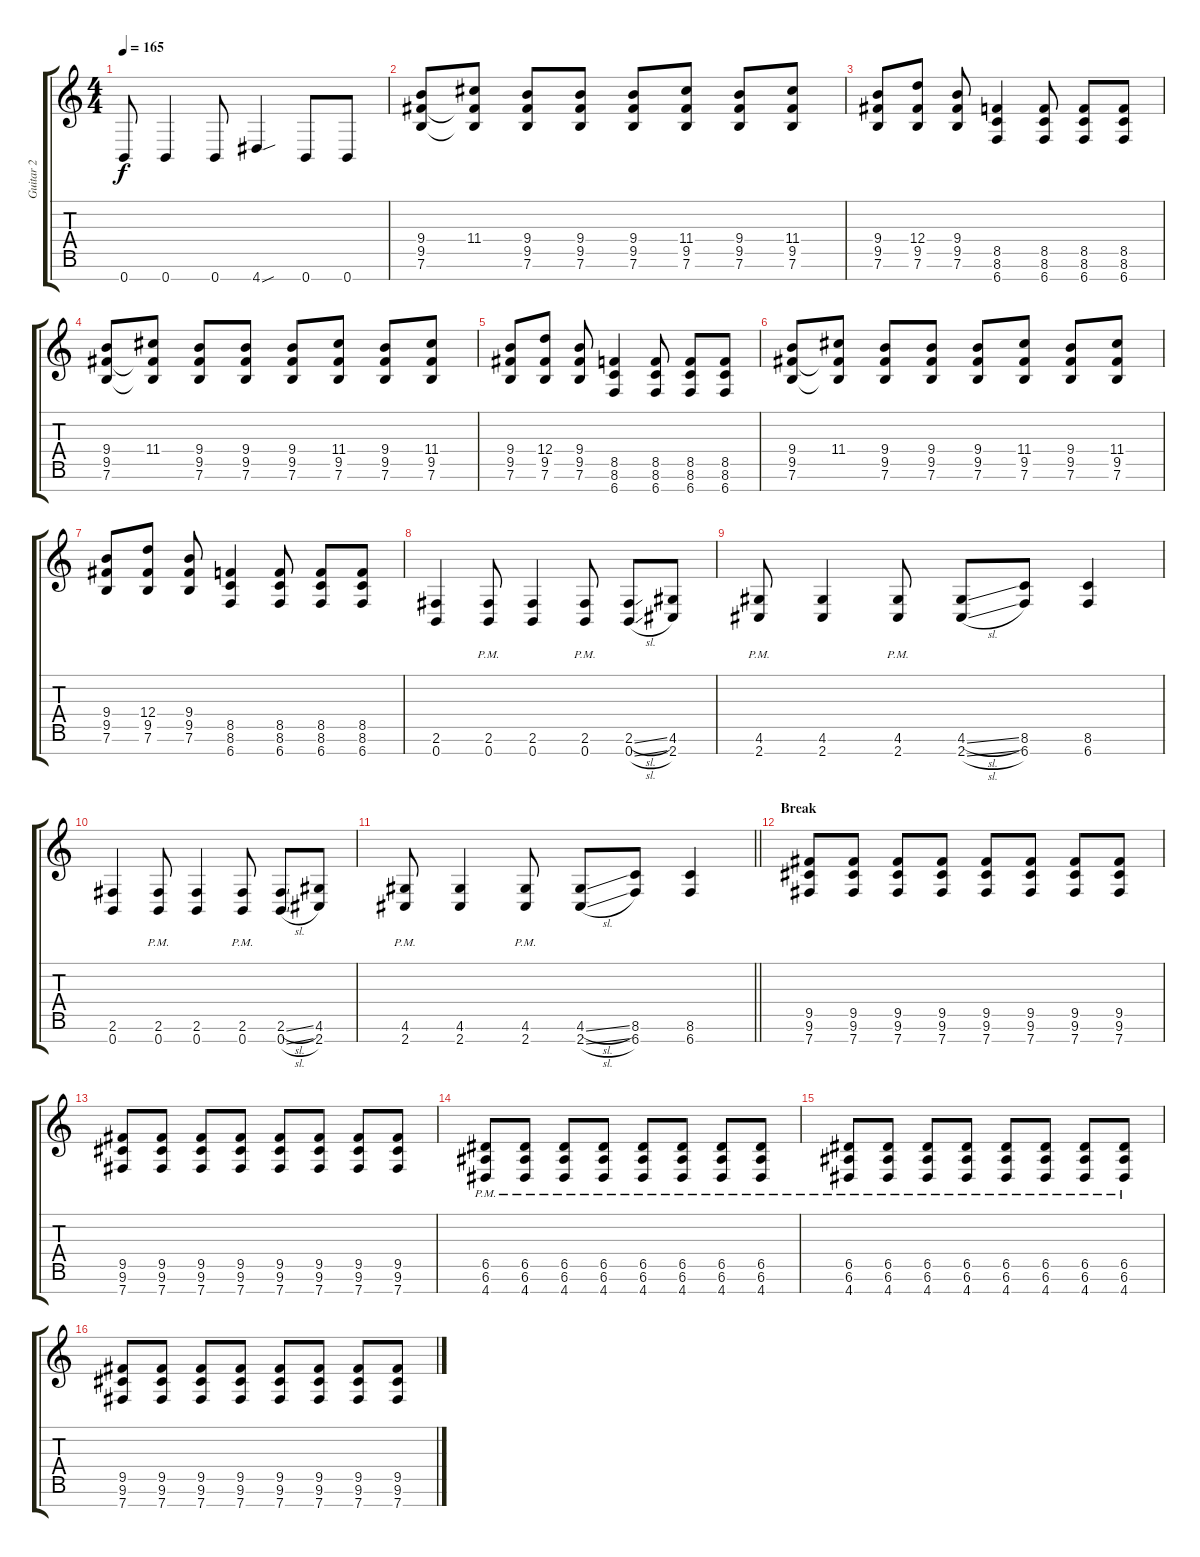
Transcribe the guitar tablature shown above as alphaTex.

\track ("Guitar 2" "Guitar 2") {instrument distortionguitar}
\staff {score tabs}
\tuning (E4 B3 G3 D3 A2 E2 B1) {hide}
\ts (4 4)
\tempo 165
\clef g2
\ks c
0.7.8{dy f} 0.7.4 0.7.8 4.7{sou}.4 0.7.8 0.7.8 |
(9.4 9.5 7.6).8 (11.4 9.5{t} 7.6{t}).8 (9.4 9.5 7.6).8 (9.4 9.5 7.6).8 (9.4 9.5 7.6).8 (11.4 9.5 7.6).8 (9.4 9.5 7.6).8 (11.4 9.5 7.6).8 |
(9.4 9.5 7.6).8 (12.4 9.5 7.6).8 (9.4 9.5 7.6).8 (8.5 8.6 6.7).4 (8.5 8.6 6.7).8 (8.5 8.6 6.7).8 (8.5 8.6 6.7).8 |
(9.4 9.5 7.6).8 (11.4 9.5{t} 7.6{t}).8 (9.4 9.5 7.6).8 (9.4 9.5 7.6).8 (9.4 9.5 7.6).8 (11.4 9.5 7.6).8 (9.4 9.5 7.6).8 (11.4 9.5 7.6).8 |
(9.4 9.5 7.6).8 (12.4 9.5 7.6).8 (9.4 9.5 7.6).8 (8.5 8.6 6.7).4 (8.5 8.6 6.7).8 (8.5 8.6 6.7).8 (8.5 8.6 6.7).8 |
(9.4 9.5 7.6).8 (11.4 9.5{t} 7.6{t}).8 (9.4 9.5 7.6).8 (9.4 9.5 7.6).8 (9.4 9.5 7.6).8 (11.4 9.5 7.6).8 (9.4 9.5 7.6).8 (11.4 9.5 7.6).8 |
(9.4 9.5 7.6).8 (12.4 9.5 7.6).8 (9.4 9.5 7.6).8 (8.5 8.6 6.7).4 (8.5 8.6 6.7).8 (8.5 8.6 6.7).8 (8.5 8.6 6.7).8 |
(2.6 0.7).4 (2.6{pm} 0.7{pm}).8 (2.6 0.7).4 (2.6{pm} 0.7{pm}).8 (2.6{sl} 0.7{sl}).8 (4.6 2.7).8 |
(4.6{pm} 2.7{pm}).8 (4.6 2.7).4 (4.6{pm} 2.7{pm}).8 (4.6{sl} 2.7{sl}).8 (8.6 6.7).8 (8.6 6.7).4 |
(2.6 0.7).4 (2.6{pm} 0.7{pm}).8 (2.6 0.7).4 (2.6{pm} 0.7{pm}).8 (2.6{sl} 0.7{sl}).8 (4.6 2.7).8 |
\barLineRight lightlight
(4.6{pm} 2.7{pm}).8 (4.6 2.7).4 (4.6{pm} 2.7{pm}).8 (4.6{sl} 2.7{sl}).8 (8.6 6.7).8 (8.6 6.7).4 |
\section ("" "Break")
(9.5 9.6 7.7).8 (9.5 9.6 7.7).8 (9.5 9.6 7.7).8 (9.5 9.6 7.7).8 (9.5 9.6 7.7).8 (9.5 9.6 7.7).8 (9.5 9.6 7.7).8 (9.5 9.6 7.7).8 |
(9.5 9.6 7.7).8 (9.5 9.6 7.7).8 (9.5 9.6 7.7).8 (9.5 9.6 7.7).8 (9.5 9.6 7.7).8 (9.5 9.6 7.7).8 (9.5 9.6 7.7).8 (9.5 9.6 7.7).8 |
(6.5{pm} 6.6{pm} 4.7{pm}).8 (6.5{pm} 6.6{pm} 4.7{pm}).8 (6.5{pm} 6.6{pm} 4.7{pm}).8 (6.5{pm} 6.6{pm} 4.7{pm}).8 (6.5{pm} 6.6{pm} 4.7{pm}).8 (6.5{pm} 6.6{pm} 4.7{pm}).8 (6.5{pm} 6.6{pm} 4.7{pm}).8 (6.5{pm} 6.6{pm} 4.7{pm}).8 |
(6.5{pm} 6.6{pm} 4.7{pm}).8 (6.5{pm} 6.6{pm} 4.7{pm}).8 (6.5{pm} 6.6{pm} 4.7{pm}).8 (6.5{pm} 6.6{pm} 4.7{pm}).8 (6.5{pm} 6.6{pm} 4.7{pm}).8 (6.5{pm} 6.6{pm} 4.7{pm}).8 (6.5{pm} 6.6{pm} 4.7{pm}).8 (6.5{pm} 6.6{pm} 4.7{pm}).8 |
(9.5 9.6 7.7).8 (9.5 9.6 7.7).8 (9.5 9.6 7.7).8 (9.5 9.6 7.7).8 (9.5 9.6 7.7).8 (9.5 9.6 7.7).8 (9.5 9.6 7.7).8 (9.5 9.6 7.7).8
